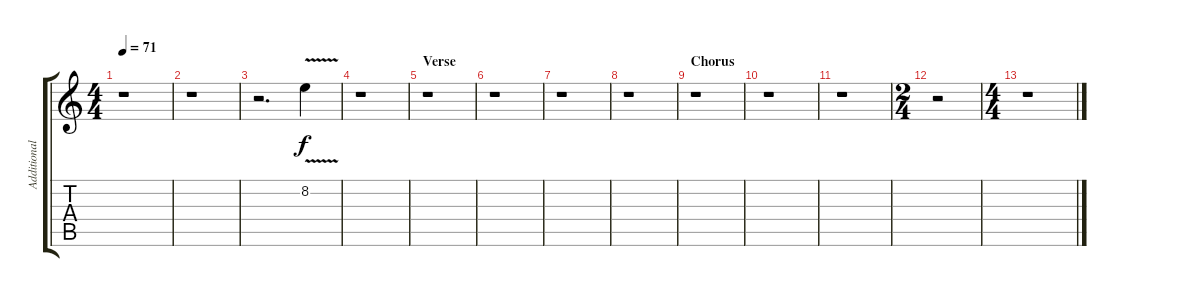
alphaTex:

\track ("Additional Guitar" "Additional") {instrument distortionguitar}
\staff {score tabs}
\tuning (Db4 Ab3 E3 B2 Gb2 Db2) {hide}
\ts (4 4)
\tempo 71
\clef g2
\ks c
r.1{dy f} |
r.1 |
r.2{d} 8.2{v}.4{instrument guitarharmonics} |
r.1{instrument distortionguitar} |
\section ("" "Verse")
r.1 |
r.1 |
r.1 |
r.1 |
\section ("" "Chorus")
r.1 |
r.1 |
r.1 |
\ts (2 4)
r.2 |
\ts (4 4)
r.1
